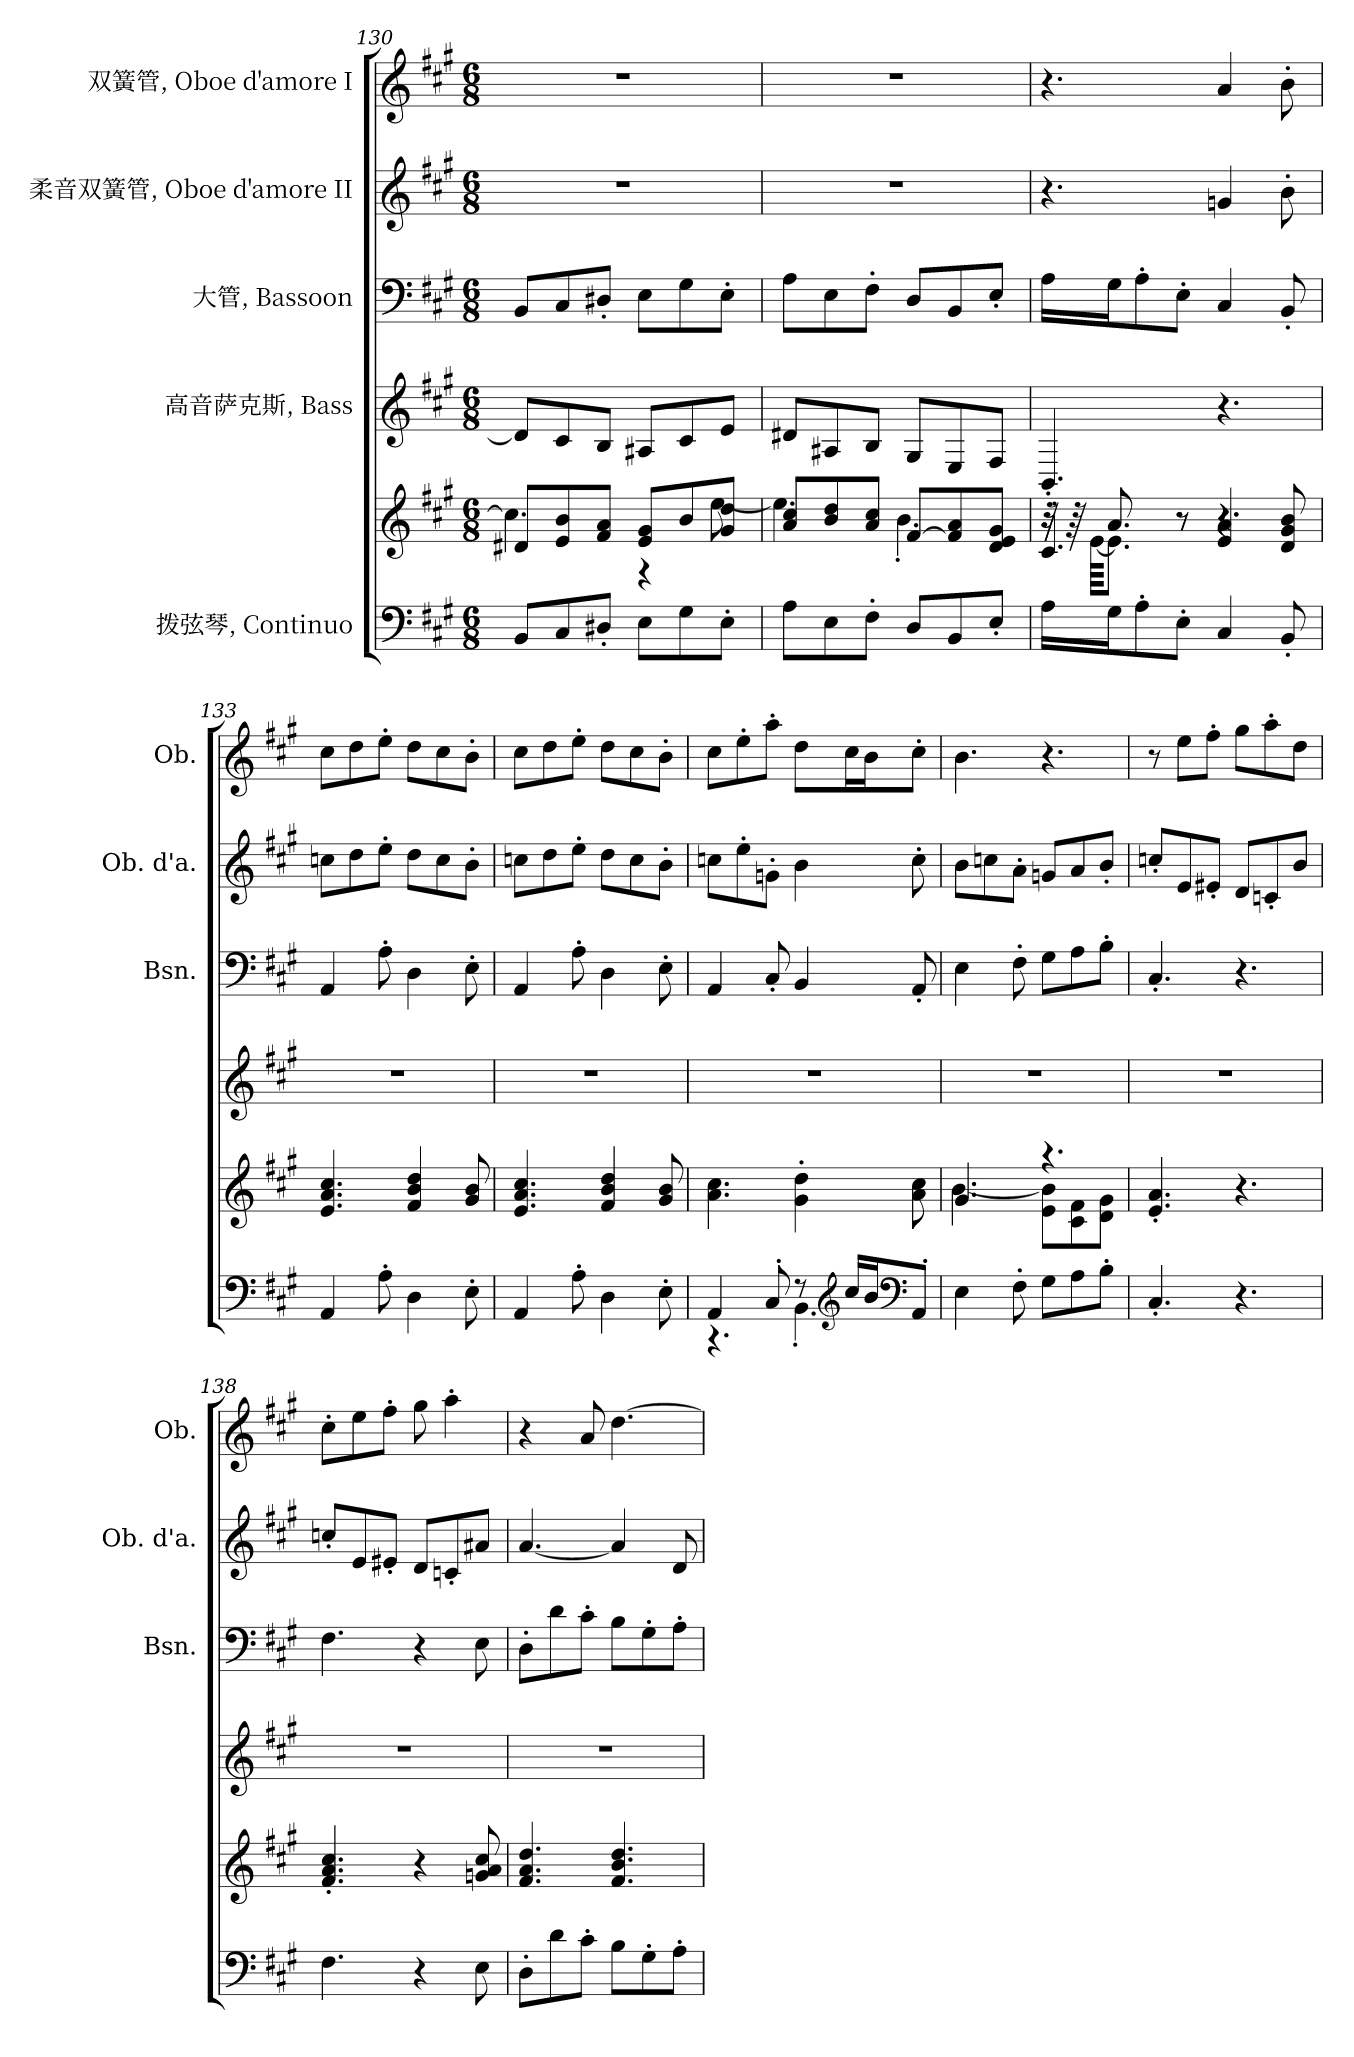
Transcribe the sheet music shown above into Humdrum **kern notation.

**kern	**kern	**kern	**kern	**kern	**kern
*part5	*part5	*part4	*part3	*part2	*part1
*staff6	*staff5	*staff4	*staff3	*staff2	*staff1
*I"拨弦琴, Continuo	*	*I"高音萨克斯, Bass	*I"大管, Bassoon	*I"柔音双簧管, Oboe d'amore II	*I"双簧管, Oboe d'amore I
*	*	*	*I'Bsn.	*I'Ob. d'a.	*I'Ob.
*clefF4	*clefG2	*clefG2	*clefF4	*clefG2	*clefG2
*	*	*ITrd1c2	*	*ITrd2c3	*
*k[f#c#g#]	*k[f#c#g#]	*k[f#]	*k[f#c#g#]	*k[f#c#g#d#a#e#]	*k[f#c#g#]
*M6/8	*M6/8	*M6/8	*M6/8	*M6/8	*M6/8
=130	=130	=130	=130	=130	=130
*	*^	*	*	*	*
8BB/L	8d#X/L	4.cc\]	8c/L]	8BB/L	2.r	2.r
8C#/	8e/ 8b/	.	8B/	8C#/	.	.
8D#X'/J	8f#/ 8a/J	.	8A/J	8D#X'/J	.	.
8E\L	8e/ 8g#/L	4r	8G#X/L	8E\L	.	.
8G#\	8b/	.	8B/	8G#\	.	.
8E'\J	8g#/ 8dd/J	[8ee\	8d/J	8E'\J	.	.
=131	=131	=131	=131	=131	=131	=131
8A\L	8a/ 8cc#/L	4.ee\]	8c#X/L	8A\L	2.r	2.r
8E\	8b/ 8dd/	.	8G#X/	8E\	.	.
8F#'\J	8a/ 8cc#/J	.	8A/J	8F#'\J	.	.
8D/L	[8f#/L	4.b'\	8F#/L	8D/L	.	.
8BB/	8f#/] 8a/	.	8D/	8BB/	.	.
8E'/J	8d/ 8e/ 8g#/J	.	8E/J	8E'/J	.	.
!!LO:LB:g=z
=132	=132	=132	=132	=132	=132	=132
*	*	*^	*	*	*	*
16A\LL	16r	32r	4.c#'/	4.AA'/	16A\LL	4.r	4.r
.	.	64r	.	.	.	.	.
.	.	[64e\KKKL	.	.	.	.	.
16G#\J	8.a/	8.e\J]	.	.	16G#\J	.	.
8A'\	.	.	.	.	8A'\	.	.
8E'\J	8r	8r	.	.	8E'\J	.	.
4C#/	4e/ 4a/	4.r	4.r	4.r	4C#/	4en/	4a/
8BB'/	8d/ 8g#/ 8b/	.	.	.	8BB'/	8g#'\	8b'\
*	*v	*v	*v	*	*	*	*
=133	=133	=133	=133	=133	=133
4AA/	4.e/ 4.a/ 4.cc#/	2.r	4AA/	8an\L	8cc#\L
.	.	.	.	8b\	8dd\
8A'\	.	.	8A'\	8cc#'\J	8ee'\J
4D\	4f#/ 4b/ 4dd/	.	4D\	8b\L	8dd\L
.	.	.	.	8a\	8cc#\
8E'\	8g#/ 8b/	.	8E'\	8g#'\J	8b'\J
=134	=134	=134	=134	=134	=134
4AA/	4.e/ 4.a/ 4.cc#/	2.r	4AA/	8an\L	8cc#\L
.	.	.	.	8b\	8dd\
8A'\	.	.	8A'\	8cc#'\J	8ee'\J
4D\	4f#/ 4b/ 4dd/	.	4D\	8b\L	8dd\L
.	.	.	.	8a\	8cc#\
8E'\	8g#/ 8b/	.	8E'\	8g#'\J	8b'\J
=135	=135	=135	=135	=135	=135
*^	*	*	*	*	*
4AA/	4.r	4.a\ 4.cc#\	2.r	4AA/	8an\L	8cc#\L
.	.	.	.	.	8cc#'\	8ee'\
8C#'/	.	.	.	8C#'/	8en'\J	8aa'\J
8r	4.BB'\	4g#\' 4dd\'	.	4BB/	4g#\	8dd\L
*clefG2	*	*	*	*	*	*
16cc#/LL	.	.	.	.	.	16cc#\L
16b/J	.	.	.	.	.	16b\J
*clefF4	*	*	*	*	*	*
8AA'/J	.	8a\ 8cc#\	.	8AA'/	8a'\	8cc#'\J
*v	*v	*	*	*	*	*
!!LO:PB:g=z
=136	=136	=136	=136	=136	=136
*	*^	*	*	*	*
4E\	4.g#/	[4.b\	2.r	4E\	8g#\L	4.b\
.	.	.	.	.	8an\	.
8F#'\	.	.	.	8F#'\	8f#'\J	.
8G#\L	4.r	8e\ 8b\]L	.	8G#\L	8en/L	4.r
8A\	.	8c#\ 8f#\	.	8A\	8f#/	.
8B'\J	.	8d\ 8g#\J	.	8B'\J	8g#'/J	.
*	*v	*v	*	*	*	*
=137	=137	=137	=137	=137	=137
4.C#'/	4.e/' 4.a/'	2.r	4.C#'/	8an'/L	8r
.	.	.	.	8c#/	8ee\L
.	.	.	.	8c##X'/J	8ff#'\J
4.r	4.r	.	4.r	8B/L	8gg#\L
.	.	.	.	8An'/	8aa'\
.	.	.	.	8g#/J	8dd\J
=138	=138	=138	=138	=138	=138
4.F#\	4.f#/' 4.a/' 4.cc#/'	2.r	4.F#\	8an'/L	8cc#'\L
.	.	.	.	8c#/	8ee\
.	.	.	.	8c##X'/J	8ff#'\J
4r	4r	.	4r	8B/L	8gg#\
.	.	.	.	8An'/	4aa'\
8E\	8gn/ 8a/ 8cc#/	.	8E\	8f##X/J	.
=139	=139	=139	=139	=139	=139
8D'\L	4.f#/ 4.a/ 4.dd/	2.r	8D'\L	[4.f#/	4r
8d\	.	.	8d\	.	.
8c#'\J	.	.	8c#'\J	.	8a/
8B\L	4.f#/ 4.b/ 4.dd/	.	8B\L	4f#/]	[4.dd\
8G#'\	.	.	8G#'\	.	.
8A'\J	.	.	8A'\J	8B/	.
=	=	=	=	=	=
*-	*-	*-	*-	*-	*-
